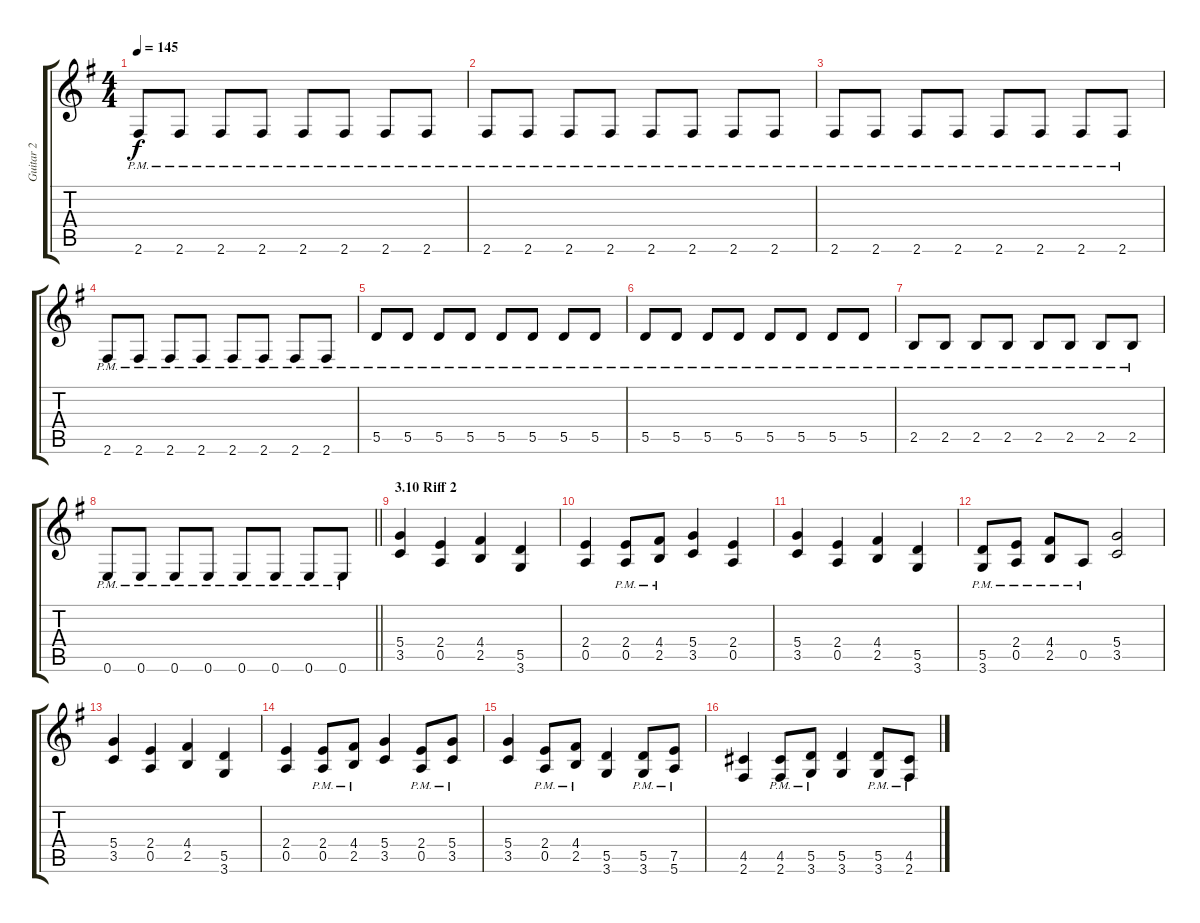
\track ("Guitar 2" "Guitar 2") {instrument distortionguitar}
\staff {score tabs}
\tuning (E4 B3 G3 D3 A2 E2) {hide}
\ts (4 4)
\tempo 145
\clef g2
\ks eminor
2.6{pm}.8{dy f} 2.6{pm}.8 2.6{pm}.8 2.6{pm}.8 2.6{pm}.8 2.6{pm}.8 2.6{pm}.8 2.6{pm}.8 |
2.6{pm}.8 2.6{pm}.8 2.6{pm}.8 2.6{pm}.8 2.6{pm}.8 2.6{pm}.8 2.6{pm}.8 2.6{pm}.8 |
2.6{pm}.8 2.6{pm}.8 2.6{pm}.8 2.6{pm}.8 2.6{pm}.8 2.6{pm}.8 2.6{pm}.8 2.6{pm}.8 |
2.6{pm}.8 2.6{pm}.8 2.6{pm}.8 2.6{pm}.8 2.6{pm}.8 2.6{pm}.8 2.6{pm}.8 2.6{pm}.8 |
5.5{pm}.8 5.5{pm}.8 5.5{pm}.8 5.5{pm}.8 5.5{pm}.8 5.5{pm}.8 5.5{pm}.8 5.5{pm}.8 |
5.5{pm}.8 5.5{pm}.8 5.5{pm}.8 5.5{pm}.8 5.5{pm}.8 5.5{pm}.8 5.5{pm}.8 5.5{pm}.8 |
2.5{pm}.8 2.5{pm}.8 2.5{pm}.8 2.5{pm}.8 2.5{pm}.8 2.5{pm}.8 2.5{pm}.8 2.5{pm}.8 |
\barLineRight lightlight
0.6{pm}.8 0.6{pm}.8 0.6{pm}.8 0.6{pm}.8 0.6{pm}.8 0.6{pm}.8 0.6{pm}.8 0.6{pm}.8 |
\section ("" "3.10 Riff 2")
(5.4 3.5).4 (2.4 0.5).4 (4.4 2.5).4 (5.5 3.6).4 |
(2.4 0.5).4 (2.4{pm} 0.5{pm}).8 (4.4{pm} 2.5{pm}).8 (5.4 3.5).4 (2.4 0.5).4 |
(5.4 3.5).4 (2.4 0.5).4 (4.4 2.5).4 (5.5 3.6).4 |
(5.5{pm} 3.6{pm}).8 (2.4{pm} 0.5{pm}).8 (4.4{pm} 2.5{pm}).8 0.5{pm}.8 (5.4 3.5).2 |
(5.4 3.5).4 (2.4 0.5).4 (4.4 2.5).4 (5.5 3.6).4 |
(2.4 0.5).4 (2.4{pm} 0.5{pm}).8 (4.4{pm} 2.5{pm}).8 (5.4 3.5).4 (2.4{pm} 0.5{pm}).8 (5.4{pm} 3.5{pm}).8 |
(5.4 3.5).4 (2.4{pm} 0.5{pm}).8 (4.4{pm} 2.5{pm}).8 (5.5 3.6).4 (5.5{pm} 3.6{pm}).8 (7.5{pm} 5.6{pm}).8 |
(4.5 2.6).4 (4.5{pm} 2.6{pm}).8 (5.5{pm} 3.6{pm}).8 (5.5 3.6).4 (5.5{pm} 3.6{pm}).8 (4.5{pm} 2.6{pm}).8
